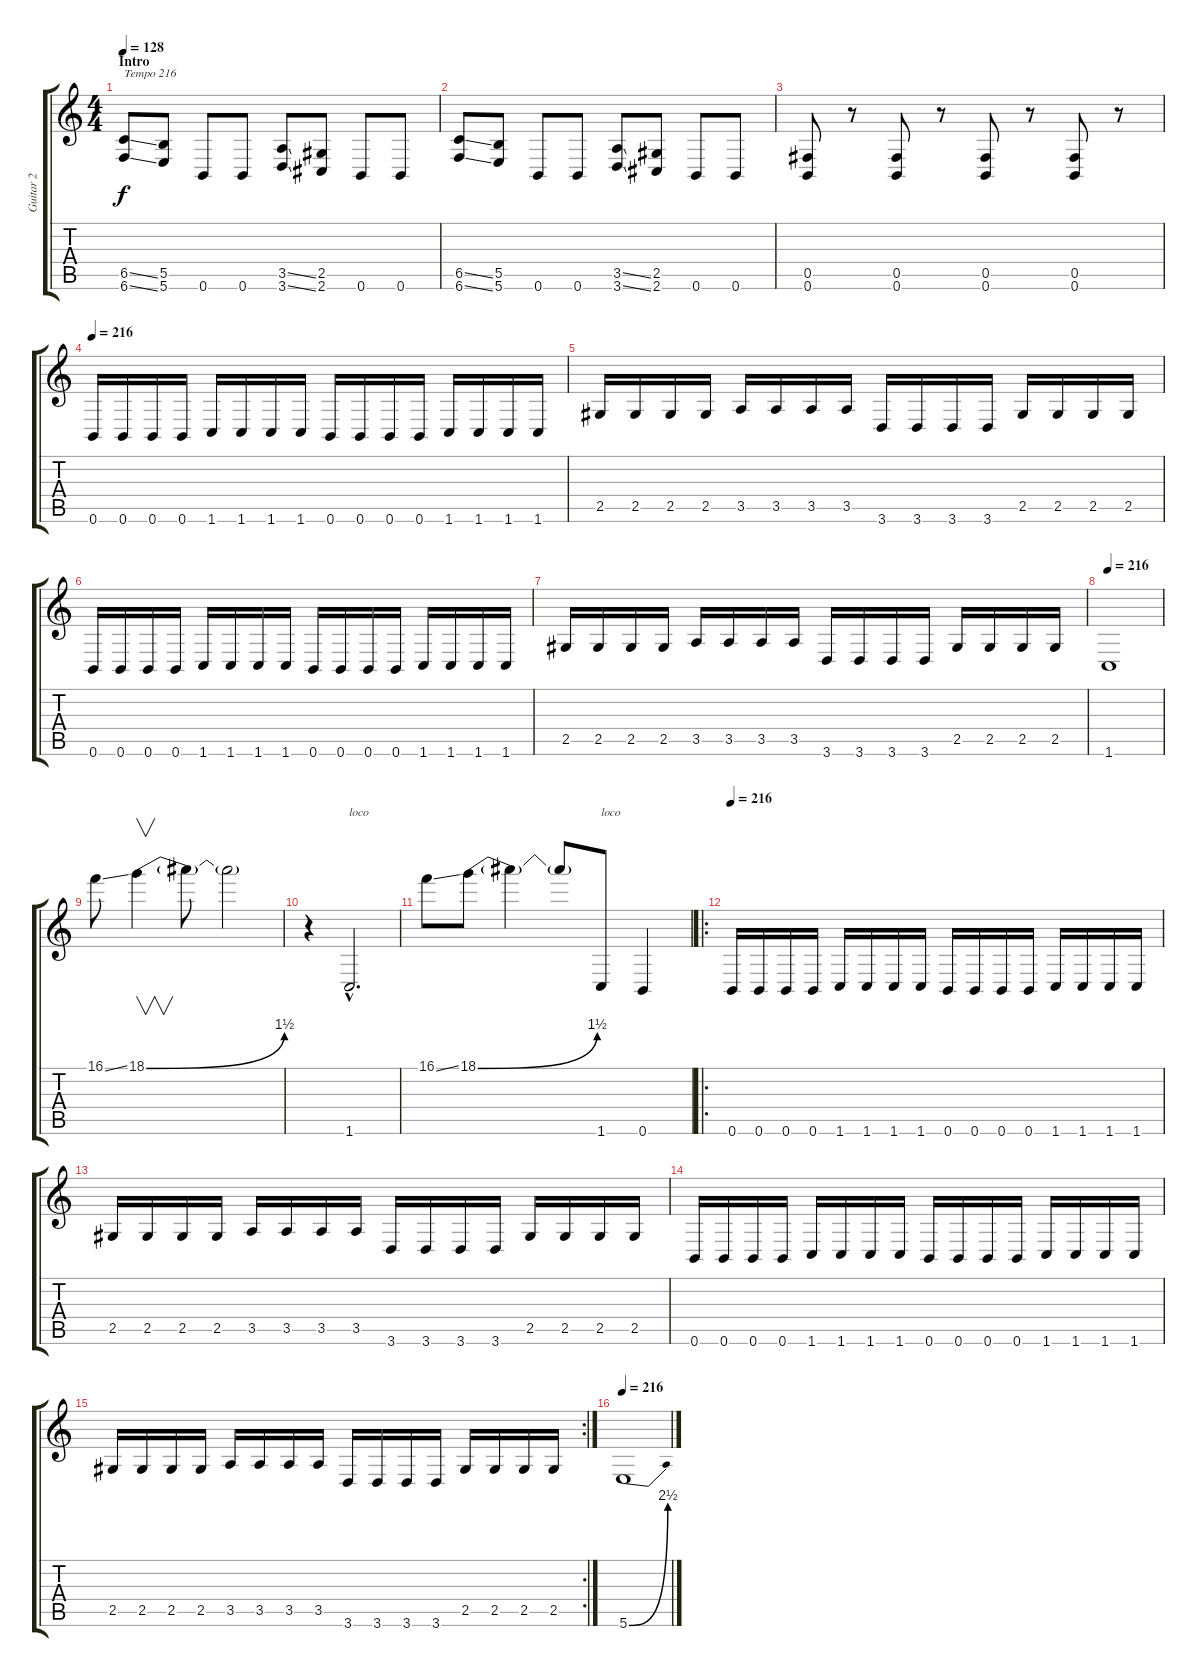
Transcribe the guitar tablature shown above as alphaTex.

\track ("Guitar 2" "Guitar 2") {instrument distortionguitar}
\staff {score tabs}
\tuning (Db4 Ab3 E3 B2 Gb2 B1) {hide}
\ts (4 4)
\section ("" "Intro")
\tempo 128
\tempo 216
\tempo 128
\clef g2
\ks c
(6.5{ss} 6.6{ss}).8{txt "Tempo 216" dy f instrument distortionguitar} (5.5 5.6).8 0.6.8 0.6.8 (3.5{ss} 3.6{ss}).8 (2.5 2.6).8 0.6.8 0.6.8 |
(6.5{ss} 6.6{ss}).8 (5.5 5.6).8 0.6.8 0.6.8 (3.5{ss} 3.6{ss}).8 (2.5 2.6).8 0.6.8 0.6.8 |
(0.5 0.6).8 r.8 (0.5 0.6).8 r.8 (0.5 0.6).8 r.8 (0.5 0.6).8 r.8 |
\tempo 216
0.6.16 0.6.16 0.6.16 0.6.16 1.6.16 1.6.16 1.6.16 1.6.16 0.6.16 0.6.16 0.6.16 0.6.16 1.6.16 1.6.16 1.6.16 1.6.16 |
2.5.16 2.5.16 2.5.16 2.5.16 3.5.16 3.5.16 3.5.16 3.5.16 3.6.16 3.6.16 3.6.16 3.6.16 2.5.16 2.5.16 2.5.16 2.5.16 |
0.6.16 0.6.16 0.6.16 0.6.16 1.6.16 1.6.16 1.6.16 1.6.16 0.6.16 0.6.16 0.6.16 0.6.16 1.6.16 1.6.16 1.6.16 1.6.16 |
2.5.16 2.5.16 2.5.16 2.5.16 3.5.16 3.5.16 3.5.16 3.5.16 3.6.16 3.6.16 3.6.16 3.6.16 2.5.16 2.5.16 2.5.16 2.5.16 |
\tempo 216
1.6.1 |
16.1{ss}.8 18.1{be (bend 0 0 60 6)}.4{v} 18.1{t}.8 18.1{t}.2 |
r.4 1.6{hac}.2{d txt "loco"} |
16.1{ss}.8 18.1{be (bend 0 0 60 6)}.8 18.1{t}.4 18.1{t}.8 1.6.8{txt "loco"} 0.6.4 |
\ro
\tempo 216
0.6.16 0.6.16 0.6.16 0.6.16 1.6.16 1.6.16 1.6.16 1.6.16 0.6.16 0.6.16 0.6.16 0.6.16 1.6.16 1.6.16 1.6.16 1.6.16 |
2.5.16 2.5.16 2.5.16 2.5.16 3.5.16 3.5.16 3.5.16 3.5.16 3.6.16 3.6.16 3.6.16 3.6.16 2.5.16 2.5.16 2.5.16 2.5.16 |
0.6.16 0.6.16 0.6.16 0.6.16 1.6.16 1.6.16 1.6.16 1.6.16 0.6.16 0.6.16 0.6.16 0.6.16 1.6.16 1.6.16 1.6.16 1.6.16 |
\rc 2
2.5.16 2.5.16 2.5.16 2.5.16 3.5.16 3.5.16 3.5.16 3.5.16 3.6.16 3.6.16 3.6.16 3.6.16 2.5.16 2.5.16 2.5.16 2.5.16 |
\tempo 216
5.6{be (bend 0 0 60 10)}.1
